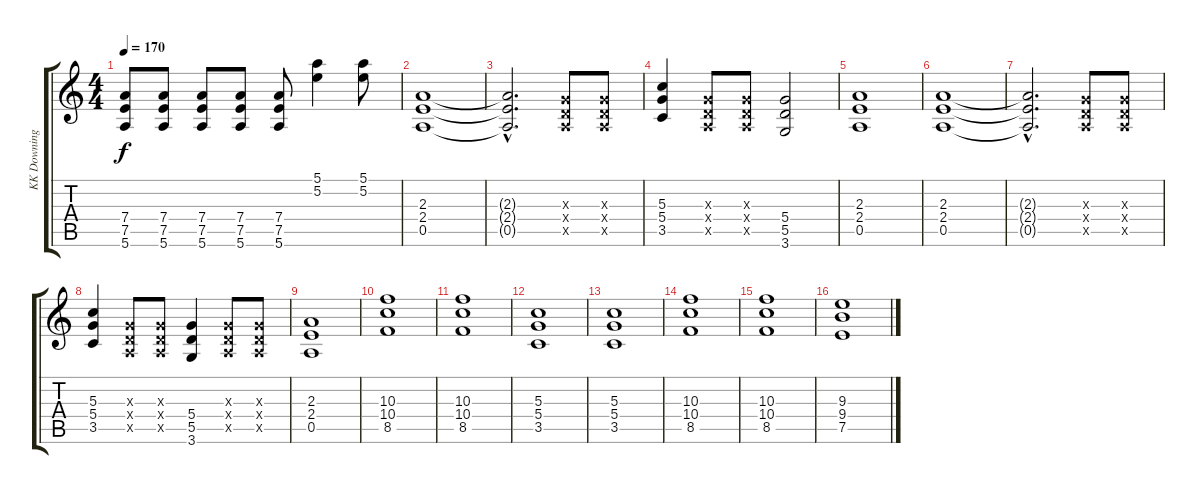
\track ("KK Downing (Distortion Guitar)" "KK Downing") {instrument distortionguitar}
\staff {score tabs}
\tuning (E4 B3 G3 D3 A2 E2) {hide}
\ts (4 4)
\tempo 170
\clef g2
\ks c
(7.4 7.5 5.6).8{dy f} (7.4 7.5 5.6).8 (7.4 7.5 5.6).8 (7.4 7.5 5.6).8 (7.4 7.5 5.6).8 (5.1 5.2).4 (5.1 5.2).8 |
(2.3 2.4 0.5).1 |
(2.3{hac t} 2.4{hac t} 0.5{hac t}).2{d} (0.3{x} 0.4{x} 0.5{x}).8 (0.3{x} 0.4{x} 0.5{x}).8 |
(5.3 5.4 3.5).4 (0.3{x} 0.4{x} 0.5{x}).8 (0.3{x} 0.4{x} 0.5{x}).8 (5.4 5.5 3.6).2 |
(2.3 2.4 0.5).1 |
(2.3 2.4 0.5).1 |
(2.3{hac t} 2.4{hac t} 0.5{hac t}).2{d} (0.3{x} 0.4{x} 0.5{x}).8 (0.3{x} 0.4{x} 0.5{x}).8 |
(5.3 5.4 3.5).4 (0.3{x} 0.4{x} 0.5{x}).8 (0.3{x} 0.4{x} 0.5{x}).8 (5.4 5.5 3.6).4 (0.3{x} 0.4{x} 0.5{x}).8 (0.3{x} 0.4{x} 0.5{x}).8 |
(2.3 2.4 0.5).1 |
(10.3 10.4 8.5).1 |
(10.3 10.4 8.5).1 |
(5.3 5.4 3.5).1 |
(5.3 5.4 3.5).1 |
(10.3 10.4 8.5).1 |
(10.3 10.4 8.5).1 |
(9.3 9.4 7.5).1
